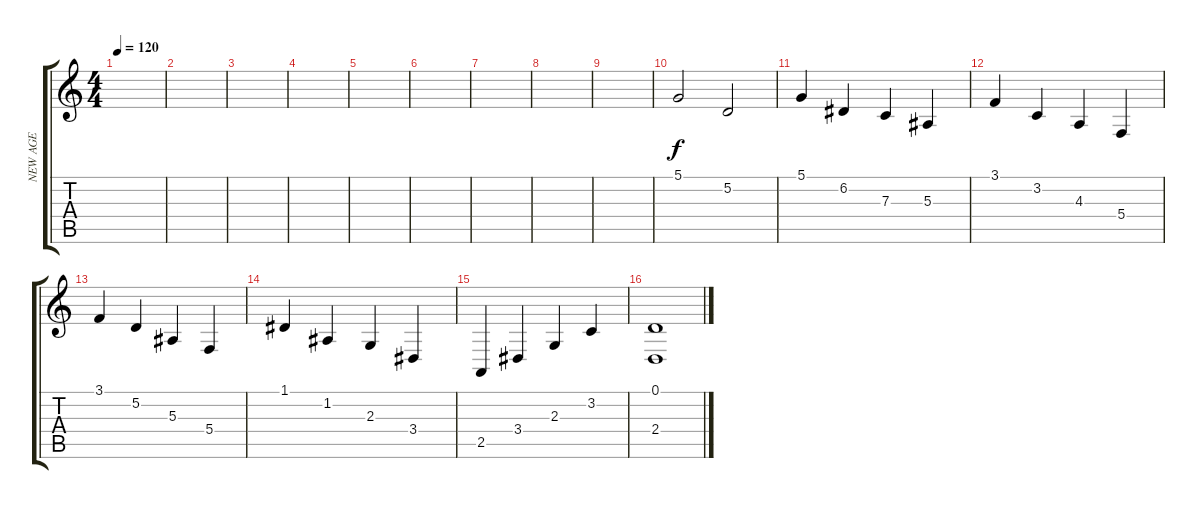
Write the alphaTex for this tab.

\track ("NEW AGE" "NEW AGE") {instrument pad1newage}
\staff {score tabs}
\tuning (D4 A3 F3 C3 G2 D2) {hide}
\ts (4 4)
\tempo 120
\clef g2
\ks c
|
|
|
|
|
|
|
|
|
5.1.2 5.2.2 |
5.1.4 6.2.4 7.3.4 5.3.4 |
3.1.4 3.2.4 4.3.4 5.4.4 |
3.1.4 5.2.4 5.3.4 5.4.4 |
1.1.4 1.2.4 2.3.4 3.4.4 |
2.5.4 3.4.4 2.3.4 3.2.4 |
(0.1 2.4).1
